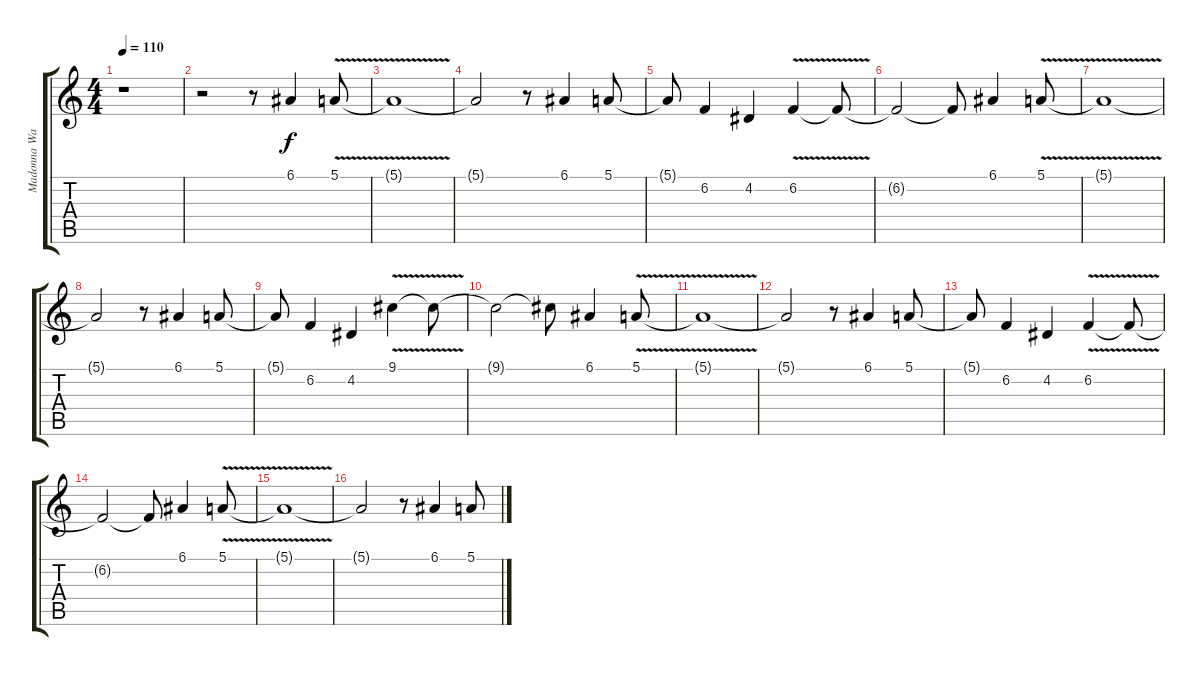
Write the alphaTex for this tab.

\track ("Madonna Wayne Gacy" "Madonna Wa") {instrument pad3polysynth}
\staff {score tabs}
\tuning (E4 B3 G3 D3 A2 D2) {hide}
\ts (4 4)
\tempo 110
\clef g2
\ks c
r.1{dy f} |
r.2 r.8 6.1.4 5.1{v}.8 |
5.1{t}.1 |
5.1{t}.2 r.8 6.1.4 5.1.8 |
5.1{t}.8 6.2.4 4.2.4 6.2{v}.4 6.2{t}.8 |
6.2{t}.2 6.2{t}.8 6.1.4 5.1{v}.8 |
5.1{t}.1 |
5.1{t}.2 r.8 6.1.4 5.1.8 |
5.1{t}.8 6.2.4 4.2.4 9.1{v}.4 9.1{t}.8 |
9.1{t}.2 9.1{t}.8 6.1.4 5.1{v}.8 |
5.1{t}.1 |
5.1{t}.2 r.8 6.1.4 5.1.8 |
5.1{t}.8 6.2.4 4.2.4 6.2{v}.4 6.2{t}.8 |
6.2{t}.2 6.2{t}.8 6.1.4 5.1{v}.8 |
5.1{t}.1 |
5.1{t}.2 r.8 6.1.4 5.1.8
